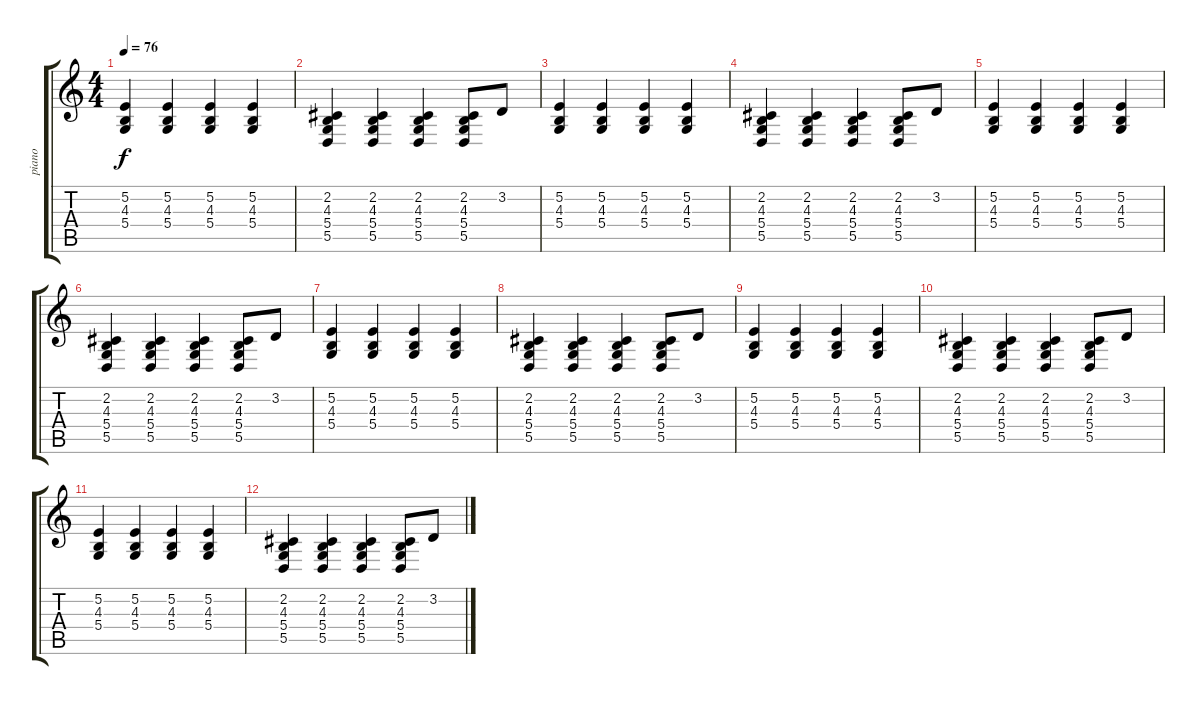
\track ("piano" "piano") {instrument acousticgrandpiano}
\staff {score tabs}
\tuning (E4 B3 G3 D3 A2 E2) {hide}
\ts (4 4)
\tempo 76
\clef g2
\ks c
(5.2 4.3 5.4).4{dy f} (5.2 4.3 5.4).4 (5.2 4.3 5.4).4 (5.2 4.3 5.4).4 |
(2.2 4.3 5.4 5.5).4 (2.2 4.3 5.4 5.5).4 (2.2 4.3 5.4 5.5).4 (2.2 4.3 5.4 5.5).8 3.2.8 |
(5.2 4.3 5.4).4 (5.2 4.3 5.4).4 (5.2 4.3 5.4).4 (5.2 4.3 5.4).4 |
(2.2 4.3 5.4 5.5).4 (2.2 4.3 5.4 5.5).4 (2.2 4.3 5.4 5.5).4 (2.2 4.3 5.4 5.5).8 3.2.8 |
(5.2 4.3 5.4).4 (5.2 4.3 5.4).4 (5.2 4.3 5.4).4 (5.2 4.3 5.4).4 |
(2.2 4.3 5.4 5.5).4 (2.2 4.3 5.4 5.5).4 (2.2 4.3 5.4 5.5).4 (2.2 4.3 5.4 5.5).8 3.2.8 |
(5.2 4.3 5.4).4 (5.2 4.3 5.4).4 (5.2 4.3 5.4).4 (5.2 4.3 5.4).4 |
(2.2 4.3 5.4 5.5).4 (2.2 4.3 5.4 5.5).4 (2.2 4.3 5.4 5.5).4 (2.2 4.3 5.4 5.5).8 3.2.8 |
(5.2 4.3 5.4).4 (5.2 4.3 5.4).4 (5.2 4.3 5.4).4 (5.2 4.3 5.4).4 |
(2.2 4.3 5.4 5.5).4 (2.2 4.3 5.4 5.5).4 (2.2 4.3 5.4 5.5).4 (2.2 4.3 5.4 5.5).8 3.2.8 |
(5.2 4.3 5.4).4 (5.2 4.3 5.4).4 (5.2 4.3 5.4).4 (5.2 4.3 5.4).4 |
(2.2 4.3 5.4 5.5).4 (2.2 4.3 5.4 5.5).4 (2.2 4.3 5.4 5.5).4 (2.2 4.3 5.4 5.5).8 3.2.8
